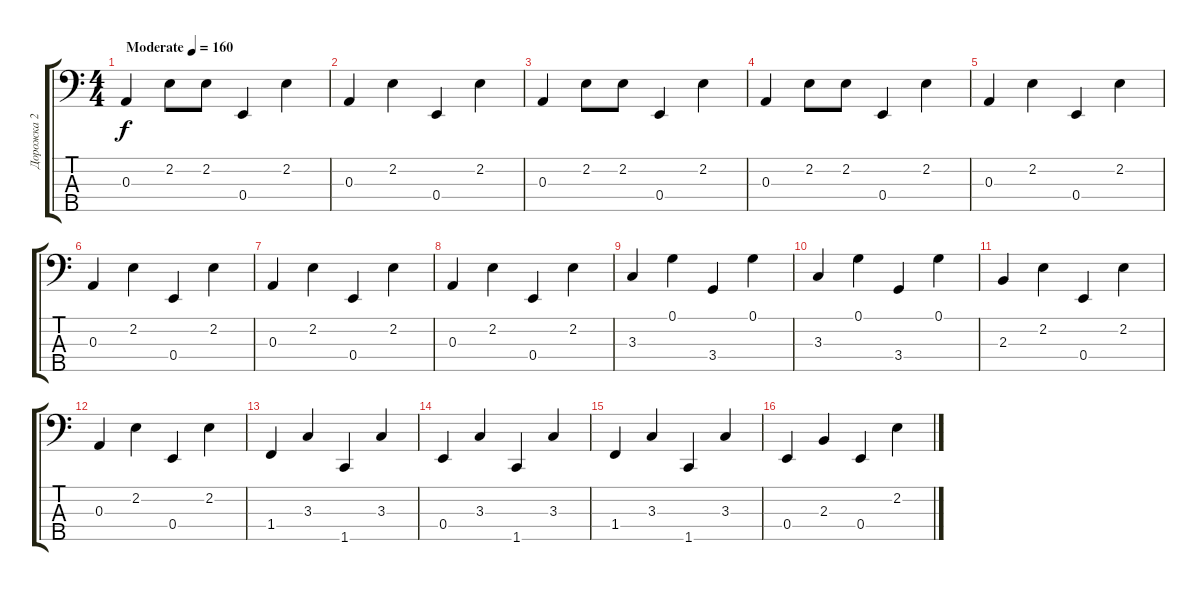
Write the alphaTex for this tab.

\track ("Дорожка 2" "Дорожка 2") {instrument electricbassfinger}
\staff {score tabs}
\tuning (G2 D2 A1 E1 B0) {hide}
\ts (4 4)
\tempo (160 "Moderate")
\clef f4
\ks c
0.3.4{dy f instrument electricbassfinger} 2.2.8 2.2.8 0.4.4 2.2.4 |
0.3.4 2.2.4 0.4.4 2.2.4 |
0.3.4 2.2.8 2.2.8 0.4.4 2.2.4 |
0.3.4 2.2.8 2.2.8 0.4.4 2.2.4 |
0.3.4 2.2.4 0.4.4 2.2.4 |
0.3.4 2.2.4 0.4.4 2.2.4 |
0.3.4 2.2.4 0.4.4 2.2.4 |
0.3.4 2.2.4 0.4.4 2.2.4 |
3.3.4 0.1.4 3.4.4 0.1.4 |
3.3.4 0.1.4 3.4.4 0.1.4 |
2.3.4 2.2.4 0.4.4 2.2.4 |
0.3.4 2.2.4 0.4.4 2.2.4 |
1.4.4 3.3.4 1.5.4 3.3.4 |
0.4.4 3.3.4 1.5.4 3.3.4 |
1.4.4 3.3.4 1.5.4 3.3.4 |
0.4.4 2.3.4 0.4.4 2.2.4
